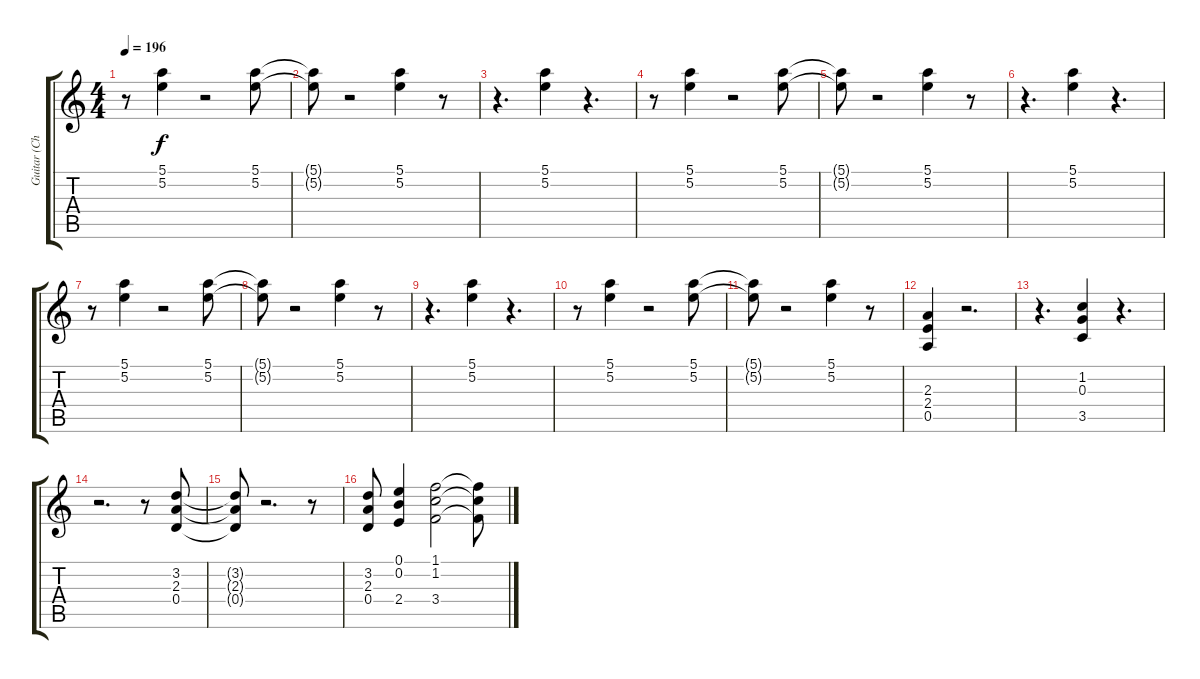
\track ("Guitar (Chorus)" "Guitar (Ch") {instrument distortionguitar}
\staff {score tabs}
\tuning (E4 B3 G3 D3 A2 E2) {hide}
\ts (4 4)
\tempo 196
\clef g2
\ks c
r.8{dy f} (5.1 5.2).4 r.2 (5.1 5.2).8 |
(5.1{t} 5.2{t}).8 r.2 (5.1 5.2).4 r.8 |
r.4{d} (5.1 5.2).4 r.4{d} |
r.8 (5.1 5.2).4 r.2 (5.1 5.2).8 |
(5.1{t} 5.2{t}).8 r.2 (5.1 5.2).4 r.8 |
r.4{d} (5.1 5.2).4 r.4{d} |
r.8 (5.1 5.2).4 r.2 (5.1 5.2).8 |
(5.1{t} 5.2{t}).8 r.2 (5.1 5.2).4 r.8 |
r.4{d} (5.1 5.2).4 r.4{d} |
r.8 (5.1 5.2).4 r.2 (5.1 5.2).8 |
(5.1{t} 5.2{t}).8 r.2 (5.1 5.2).4 r.8 |
(2.3 2.4 0.5).4{volume 16} r.2{d} |
r.4{d} (1.2 0.3 3.5).4 r.4{d} |
r.2{d} r.8 (3.2 2.3 0.4).8 |
(3.2{t} 2.3{t} 0.4{t}).8 r.2{d} r.8 |
(3.2 2.3 0.4).8 (0.1 0.2 2.4).4 (1.1 1.2 3.4).2 (1.1{t} 1.2{t} 3.4{t}).8
